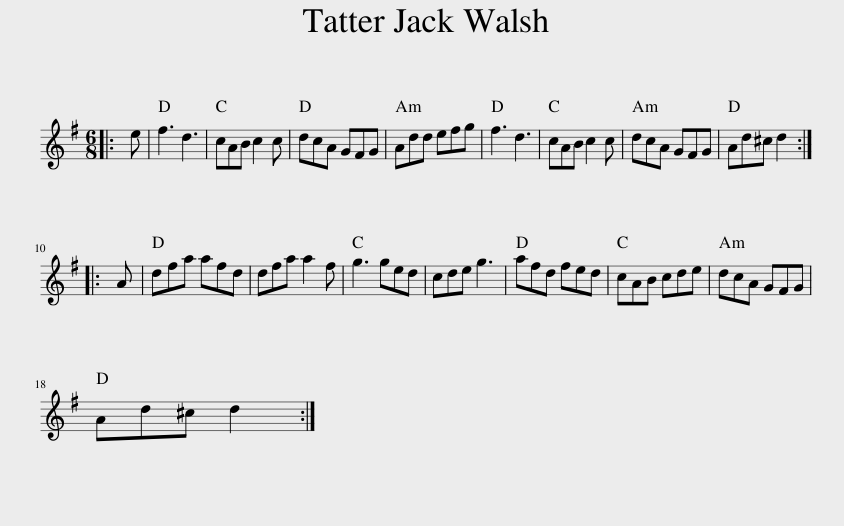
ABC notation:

X:1
L:1/8
M:6/8
I:linebreak $
K:G
V:1 treble
V:1
|: e | f3 d3 | cAB c2 c | dcA GFG | Add efg | %5
 f3 d3 | cAB c2 c | dcA GFG | Ad^c d2 ::$ A | %10
 dfa afd | dfa a2 f | g3 ged | cde g3 | afd fed | %15
 cAB cde | dcA GFG |$ Ad^c d2 :| %18
